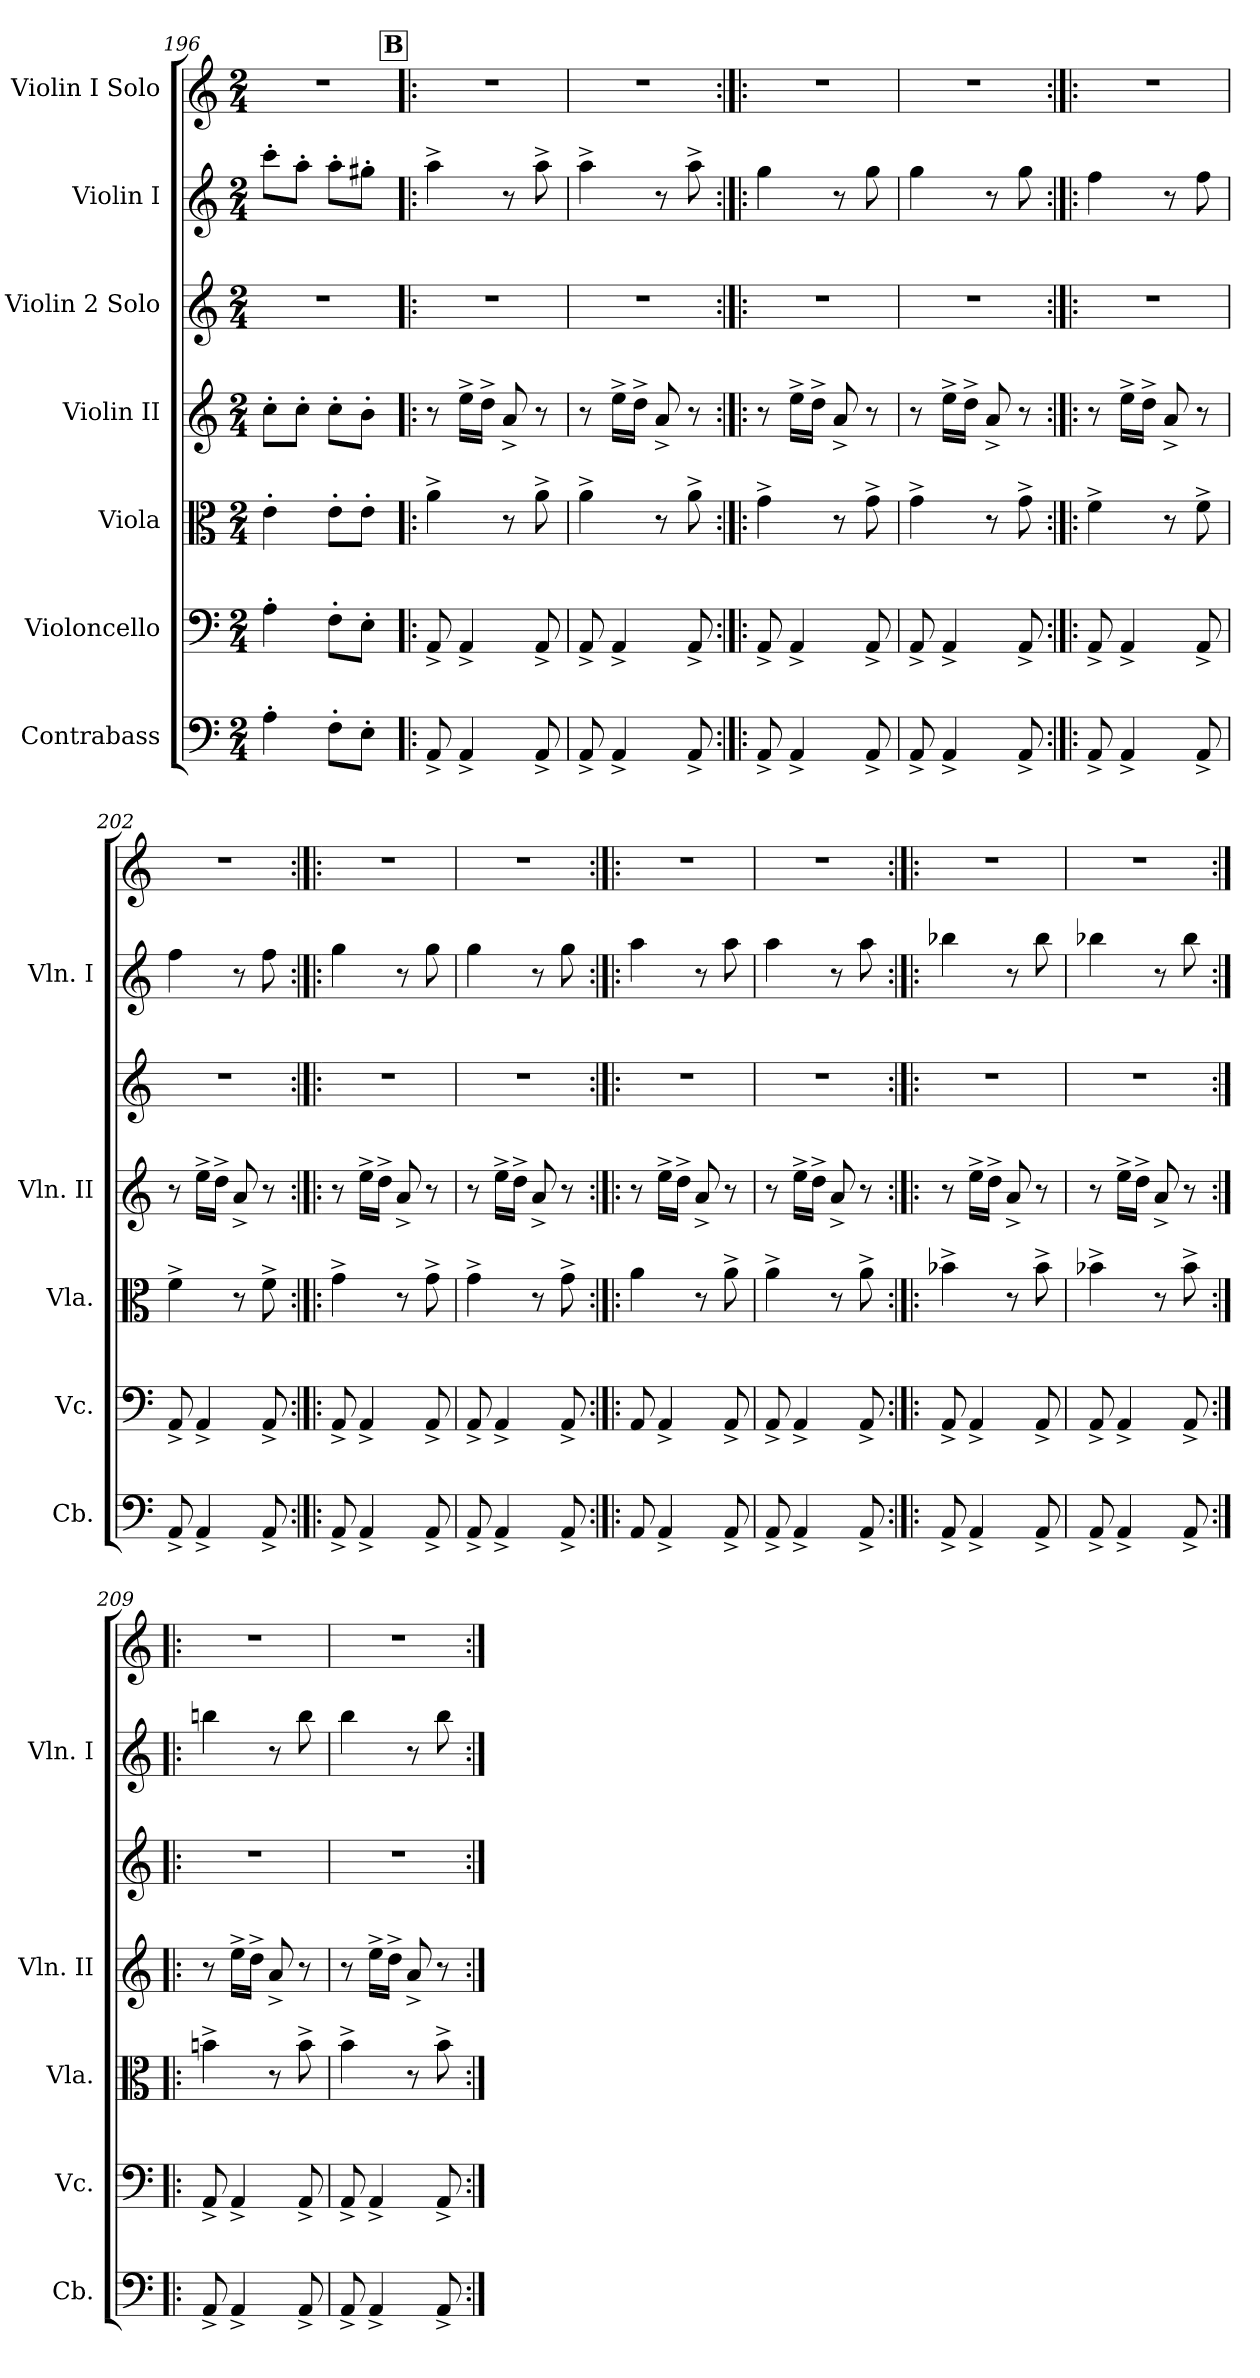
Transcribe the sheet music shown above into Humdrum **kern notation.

**kern	**kern	**kern	**kern	**kern	**kern	**kern
*part7	*part6	*part5	*part4	*part3	*part2	*part1
*staff7	*staff6	*staff5	*staff4	*staff3	*staff2	*staff1
*I"Contrabass	*I"Violoncello	*I"Viola	*I"Violin II	*I"Violin 2 Solo	*I"Violin I	*I"Violin I Solo
*I'Cb.	*I'Vc.	*I'Vla.	*I'Vln. II	*	*I'Vln. I	*
*clefF4	*clefF4	*clefC3	*clefG2	*clefG2	*clefG2	*clefG2
*ITrd7c12	*	*	*	*	*	*
*k[]	*k[]	*k[]	*k[]	*k[]	*k[]	*k[]
*M2/4	*M2/4	*M2/4	*M2/4	*M2/4	*M2/4	*M2/4
=196	=196	=196	=196	=196	=196	=196
4AA'\	4A'\	4e'\	8cc'\L	2r	8ccc'\L	2r
.	.	.	8cc'\J	.	8aa'\J	.
8FF'\L	8F'\L	8e'\L	8cc'\L	.	8aa'\L	.
8EE'\J	8E'\J	8e'\J	8b'\J	.	8gg#X'\J	.
!!LO:REH:place=s1:a:B:fs=14:t=B
=197!|:	=197!|:	=197!|:	=197!|:	=197!|:	=197!|:	=197!|:
8AAA^/	8AA^/	4a^\	8r	2r	4aa^\	2r
4AAA^/	4AA^/	.	16ee^\LL	.	.	.
.	.	.	16dd^\JJ	.	.	.
.	.	8r	8a^/	.	8r	.
8AAA^/	8AA^/	8a^\	8r	.	8aa^\	.
!!LO:PB:g=z
=198	=198	=198	=198	=198	=198	=198
8AAA^/	8AA^/	4a^\	8r	2r	4aa^\	2r
4AAA^/	4AA^/	.	16ee^\LL	.	.	.
.	.	.	16dd^\JJ	.	.	.
.	.	8r	8a^/	.	8r	.
8AAA^/	8AA^/	8a^\	8r	.	8aa^\	.
=199:|!|:	=199:|!|:	=199:|!|:	=199:|!|:	=199:|!|:	=199:|!|:	=199:|!|:
8AAA^/	8AA^/	4g^\	8r	2r	4gg\	2r
4AAA^/	4AA^/	.	16ee^\LL	.	.	.
.	.	.	16dd^\JJ	.	.	.
.	.	8r	8a^/	.	8r	.
8AAA^/	8AA^/	8g^\	8r	.	8gg\	.
=200	=200	=200	=200	=200	=200	=200
8AAA^/	8AA^/	4g^\	8r	2r	4gg\	2r
4AAA^/	4AA^/	.	16ee^\LL	.	.	.
.	.	.	16dd^\JJ	.	.	.
.	.	8r	8a^/	.	8r	.
8AAA^/	8AA^/	8g^\	8r	.	8gg\	.
=201:|!|:	=201:|!|:	=201:|!|:	=201:|!|:	=201:|!|:	=201:|!|:	=201:|!|:
8AAA^/	8AA^/	4f^\	8r	2r	4ff\	2r
4AAA^/	4AA^/	.	16ee^\LL	.	.	.
.	.	.	16dd^\JJ	.	.	.
.	.	8r	8a^/	.	8r	.
8AAA^/	8AA^/	8f^\	8r	.	8ff\	.
=202	=202	=202	=202	=202	=202	=202
8AAA^/	8AA^/	4f^\	8r	2r	4ff\	2r
4AAA^/	4AA^/	.	16ee^\LL	.	.	.
.	.	.	16dd^\JJ	.	.	.
.	.	8r	8a^/	.	8r	.
8AAA^/	8AA^/	8f^\	8r	.	8ff\	.
=203:|!|:	=203:|!|:	=203:|!|:	=203:|!|:	=203:|!|:	=203:|!|:	=203:|!|:
8AAA^/	8AA^/	4g^\	8r	2r	4gg\	2r
4AAA^/	4AA^/	.	16ee^\LL	.	.	.
.	.	.	16dd^\JJ	.	.	.
.	.	8r	8a^/	.	8r	.
8AAA^/	8AA^/	8g^\	8r	.	8gg\	.
!!LO:PB:g=z
=204	=204	=204	=204	=204	=204	=204
8AAA^/	8AA^/	4g^\	8r	2r	4gg\	2r
4AAA^/	4AA^/	.	16ee^\LL	.	.	.
.	.	.	16dd^\JJ	.	.	.
.	.	8r	8a^/	.	8r	.
8AAA^/	8AA^/	8g^\	8r	.	8gg\	.
=205:|!|:	=205:|!|:	=205:|!|:	=205:|!|:	=205:|!|:	=205:|!|:	=205:|!|:
8AAA/	8AA/	4a\	8r	2r	4aa\	2r
4AAA^/	4AA^/	.	16ee^\LL	.	.	.
.	.	.	16dd^\JJ	.	.	.
.	.	8r	8a^/	.	8r	.
8AAA^/	8AA^/	8a^\	8r	.	8aa\	.
=206	=206	=206	=206	=206	=206	=206
8AAA^/	8AA^/	4a^\	8r	2r	4aa\	2r
4AAA^/	4AA^/	.	16ee^\LL	.	.	.
.	.	.	16dd^\JJ	.	.	.
.	.	8r	8a^/	.	8r	.
8AAA^/	8AA^/	8a^\	8r	.	8aa\	.
=207:|!|:	=207:|!|:	=207:|!|:	=207:|!|:	=207:|!|:	=207:|!|:	=207:|!|:
8AAA^/	8AA^/	4b-X^\	8r	2r	4bb-X\	2r
4AAA^/	4AA^/	.	16ee^\LL	.	.	.
.	.	.	16dd^\JJ	.	.	.
.	.	8r	8a^/	.	8r	.
8AAA^/	8AA^/	8b-^\	8r	.	8bb-\	.
=208	=208	=208	=208	=208	=208	=208
8AAA^/	8AA^/	4b-X^\	8r	2r	4bb-X\	2r
4AAA^/	4AA^/	.	16ee^\LL	.	.	.
.	.	.	16dd^\JJ	.	.	.
.	.	8r	8a^/	.	8r	.
8AAA^/	8AA^/	8b-^\	8r	.	8bb-\	.
=209:|!|:	=209:|!|:	=209:|!|:	=209:|!|:	=209:|!|:	=209:|!|:	=209:|!|:
8AAA^/	8AA^/	4bn^\	8r	2r	4bbn\	2r
4AAA^/	4AA^/	.	16ee^\LL	.	.	.
.	.	.	16dd^\JJ	.	.	.
.	.	8r	8a^/	.	8r	.
8AAA^/	8AA^/	8b^\	8r	.	8bb\	.
!!LO:PB:g=z
=210	=210	=210	=210	=210	=210	=210
8AAA^/	8AA^/	4b^\	8r	2r	4bb\	2r
4AAA^/	4AA^/	.	16ee^\LL	.	.	.
.	.	.	16dd^\JJ	.	.	.
.	.	8r	8a^/	.	8r	.
8AAA^/	8AA^/	8b^\	8r	.	8bb\	.
=:|!	=:|!	=:|!	=:|!	=:|!	=:|!	=:|!
*-	*-	*-	*-	*-	*-	*-
